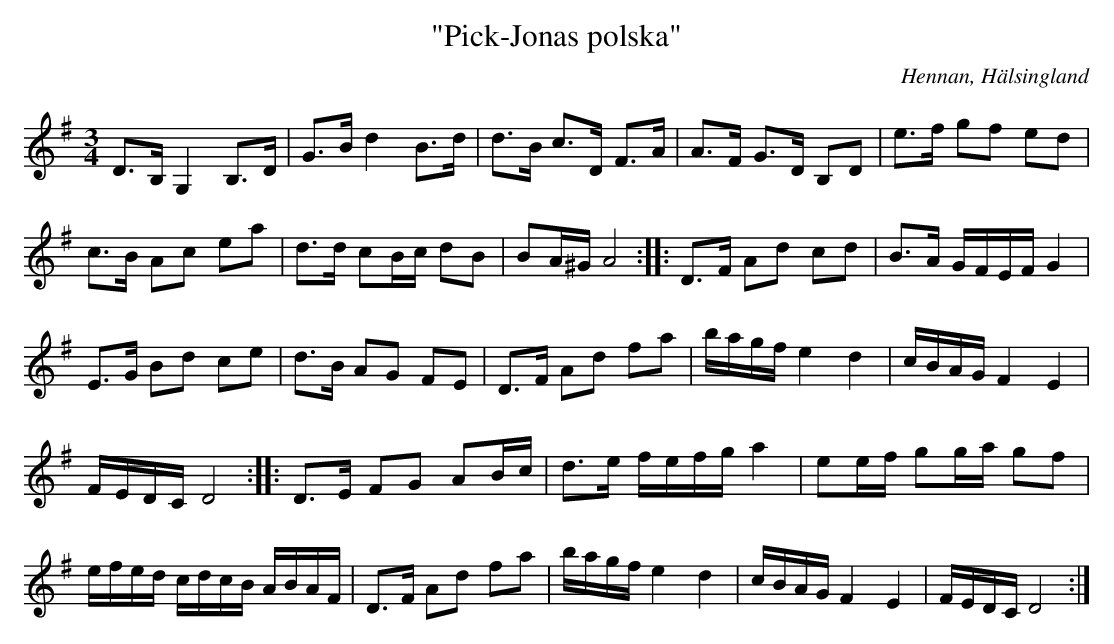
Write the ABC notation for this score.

X:1
T: "Pick-Jonas polska"
O: Hennan, Hälsingland
M: 3/4
L: 1/8
K: G
D>B, G,2 B,>D | G>B d2 B>d | d>B c>D F>A| A>F G>D B,D| e>f gf ed |
c>B Ac ea | d>d cB/c/ dB | BA/^G/ A4 :: D>F Ad cd | B>A G/F/E/F/ G2 |
E>G Bd ce | d>B AG FE | D>F Ad fa | b/a/g/f/ e2 d2 | c/B/A/G/ F2 E2 |
F/E/D/C/ D4 :: D>E FG AB/c/ | d>e f/e/f/g/ a2 | ee/f/ gg/a/ gf |
e/f/e/d/ c/d/c/B/ A/B/A/F/ | D>F Ad fa | b/a/g/f/ e2 d2 | c/B/A/G/ F2 E2 | F/E/D/C/ D4 :|]
